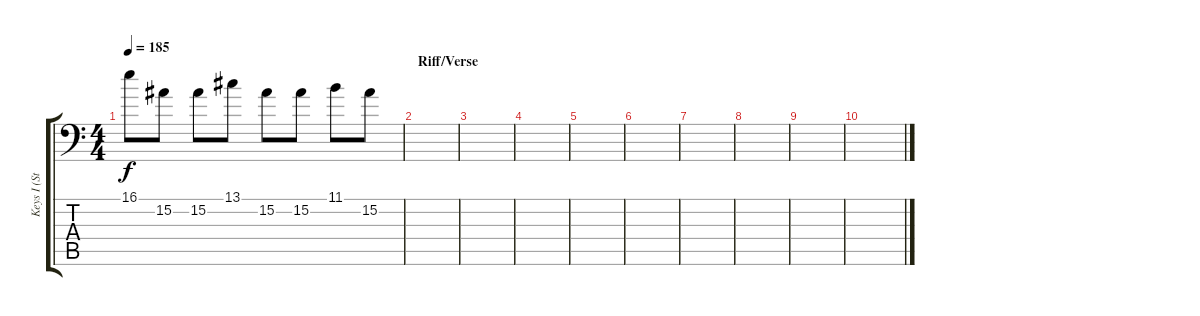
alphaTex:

\track ("Keys I (Strings)" "Keys I (St") {instrument synthstrings1}
\staff {score tabs}
\tuning (C4 G3 Eb3 Bb2 F2 Bb1) {hide}
\ts (4 4)
\tempo 185
\clef f4
\ks c
16.1.8{dy f} 15.2.8 15.2.8 13.1.8 15.2.8 15.2.8 11.1.8 15.2.8 |
\section ("" "Riff/Verse")
|
|
|
|
|
|
|
|
\section ("" "")
